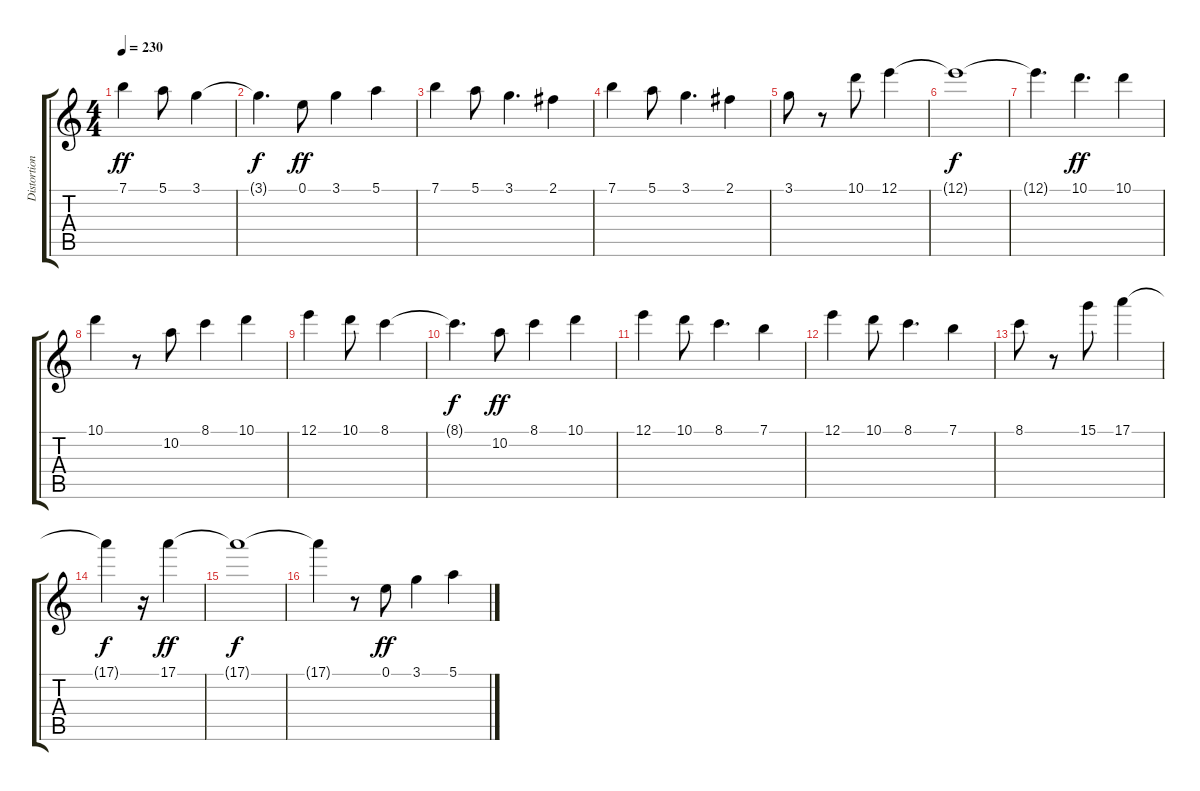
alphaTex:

\track ("Distortion Guitar 1" "Distortion") {instrument distortionguitar}
\staff {score tabs}
\tuning (E4 B3 G3 D3 A2 E2) {hide}
\ts (4 4)
\tempo 230
\clef g2
\ks c
7.1.4{dy ff} 5.1.8 3.1.4 |
3.1{t}.4{d dy f} 0.1.8{dy ff} 3.1.4 5.1.4 |
7.1.4 5.1.8 3.1.4{d} 2.1.4 |
7.1.4 5.1.8 3.1.4{d} 2.1.4 |
3.1.8 r.8 10.1.8 12.1.4 |
12.1{t}.1{dy f} |
12.1{t}.4{d} 10.1.4{d dy ff} 10.1.4 |
10.1.4 r.8 10.2.8 8.1.4 10.1.4 |
12.1.4 10.1.8 8.1.4 |
8.1{t}.4{d dy f} 10.2.8{dy ff} 8.1.4 10.1.4 |
12.1.4 10.1.8 8.1.4{d} 7.1.4 |
12.1.4 10.1.8 8.1.4{d} 7.1.4 |
8.1.8 r.8 15.1.8 17.1.4 |
17.1{t}.4{dy f} r.16 17.1.4{dy ff} |
17.1{t}.1{dy f} |
17.1{t}.4 r.8 0.1.8{dy ff} 3.1.4 5.1.4
